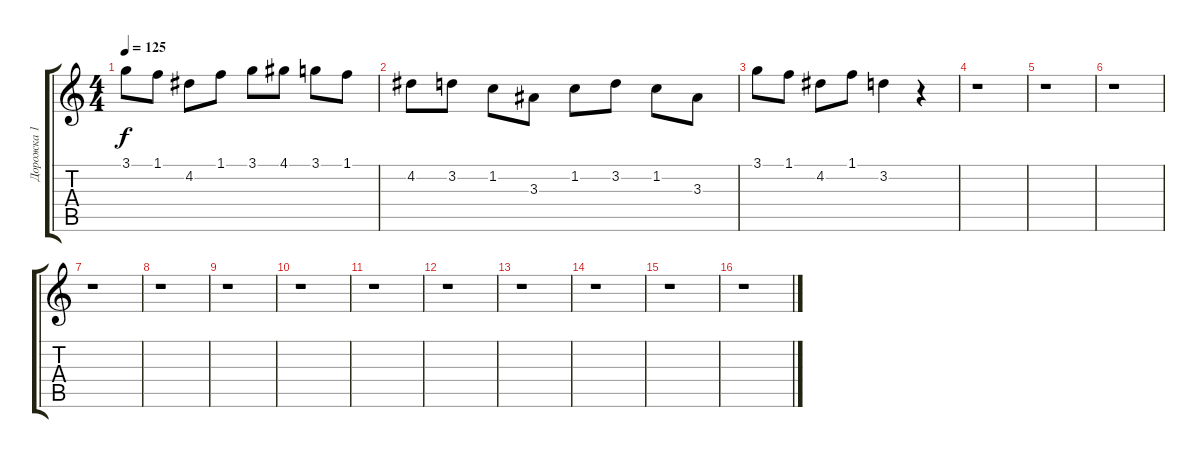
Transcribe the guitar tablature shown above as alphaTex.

\track ("Дорожка 1" "Дорожка 1") {instrument banjo}
\staff {score tabs}
\tuning (E4 B3 G3 D3 A2 E2) {hide}
\displaytranspose 12
\ts (4 4)
\tempo 125
\clef g2
\ks c
3.1.8{dy f} 1.1.8 4.2.8 1.1.8 3.1.8 4.1.8 3.1.8 1.1.8 |
4.2.8 3.2.8 1.2.8 3.3.8 1.2.8 3.2.8 1.2.8 3.3.8 |
3.1.8 1.1.8 4.2.8 1.1.8 3.2.4 r.4 |
r.1 |
r.1 |
r.1 |
r.1 |
r.1 |
r.1 |
r.1 |
r.1 |
r.1 |
r.1 |
r.1 |
r.1 |
r.1
